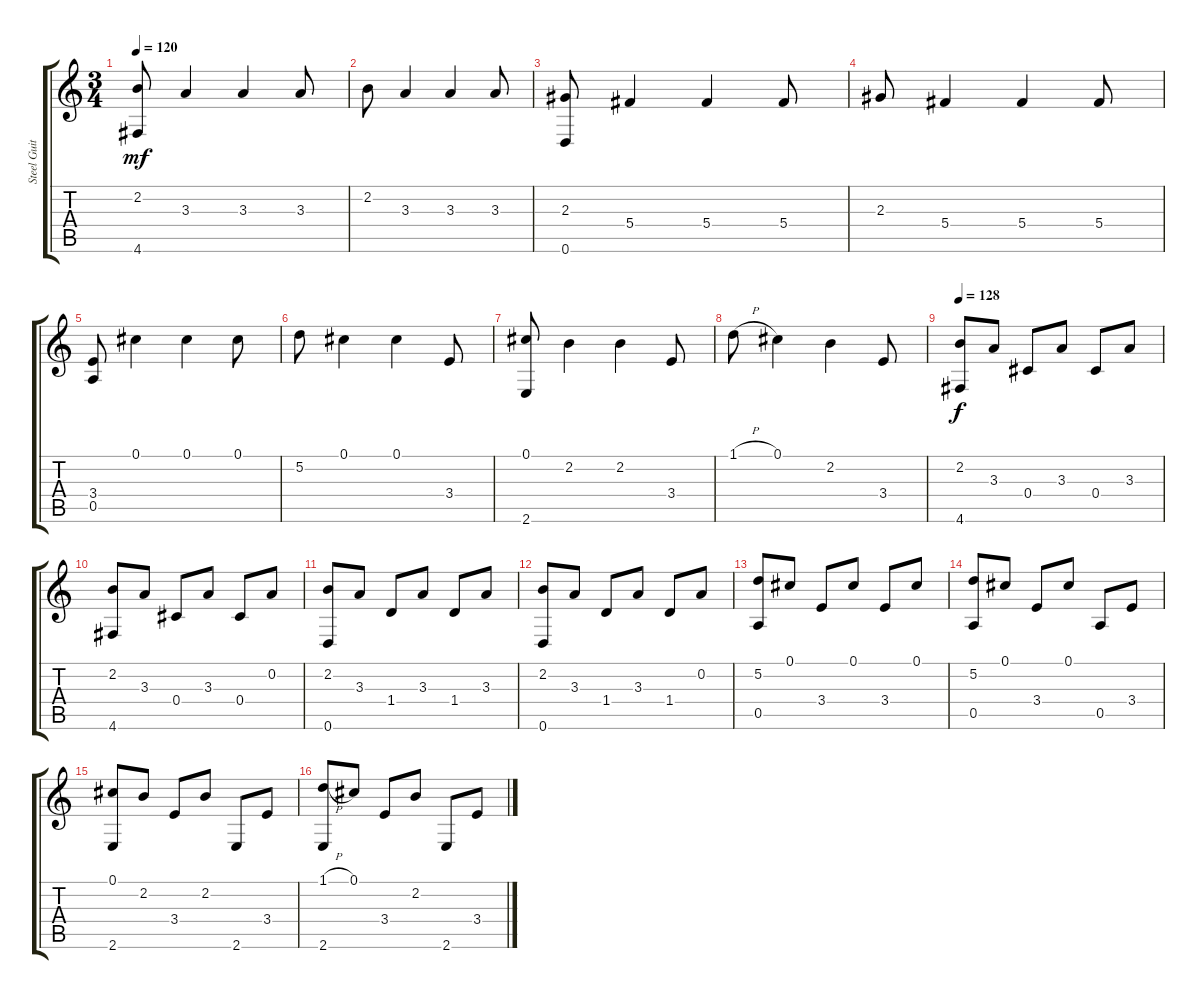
\track ("Steel Guitar" "Steel Guit") {instrument acousticguitarsteel}
\staff {score tabs}
\tuning (Db4 A3 Gb3 Db3 A2 D2) {hide}
\ts (3 4)
\tempo 120
\clef g2
\ks c
(2.2 4.6).8{dy mf} 3.3.4 3.3.4 3.3.8 |
2.2.8 3.3.4 3.3.4 3.3.8 |
(2.3 0.6).8 5.4.4 5.4.4 5.4.8 |
2.3.8 5.4.4 5.4.4 5.4.8 |
(3.4 0.5).8 0.1.4 0.1.4 0.1.8 |
5.2.8 0.1.4 0.1.4 3.4.8 |
(0.1 2.6).8 2.2.4 2.2.4 3.4.8 |
1.1{h}.8 0.1.4 2.2.4 3.4.8 |
\tempo 128
(2.2 4.6).8{dy f} 3.3.8 0.4.8 3.3.8 0.4.8 3.3.8 |
(2.2 4.6).8 3.3.8 0.4.8 3.3.8 0.4.8 0.2.8 |
(2.2 0.6).8 3.3.8 1.4.8 3.3.8 1.4.8 3.3.8 |
(2.2 0.6).8 3.3.8 1.4.8 3.3.8 1.4.8 0.2.8 |
(5.2 0.5).8 0.1.8 3.4.8 0.1.8 3.4.8 0.1.8 |
(5.2 0.5).8 0.1.8 3.4.8 0.1.8 0.5.8 3.4.8 |
(0.1 2.6).8 2.2.8 3.4.8 2.2.8 2.6.8 3.4.8 |
(1.1{h} 2.6).8 0.1.8 3.4.8 2.2.8 2.6.8 3.4.8
